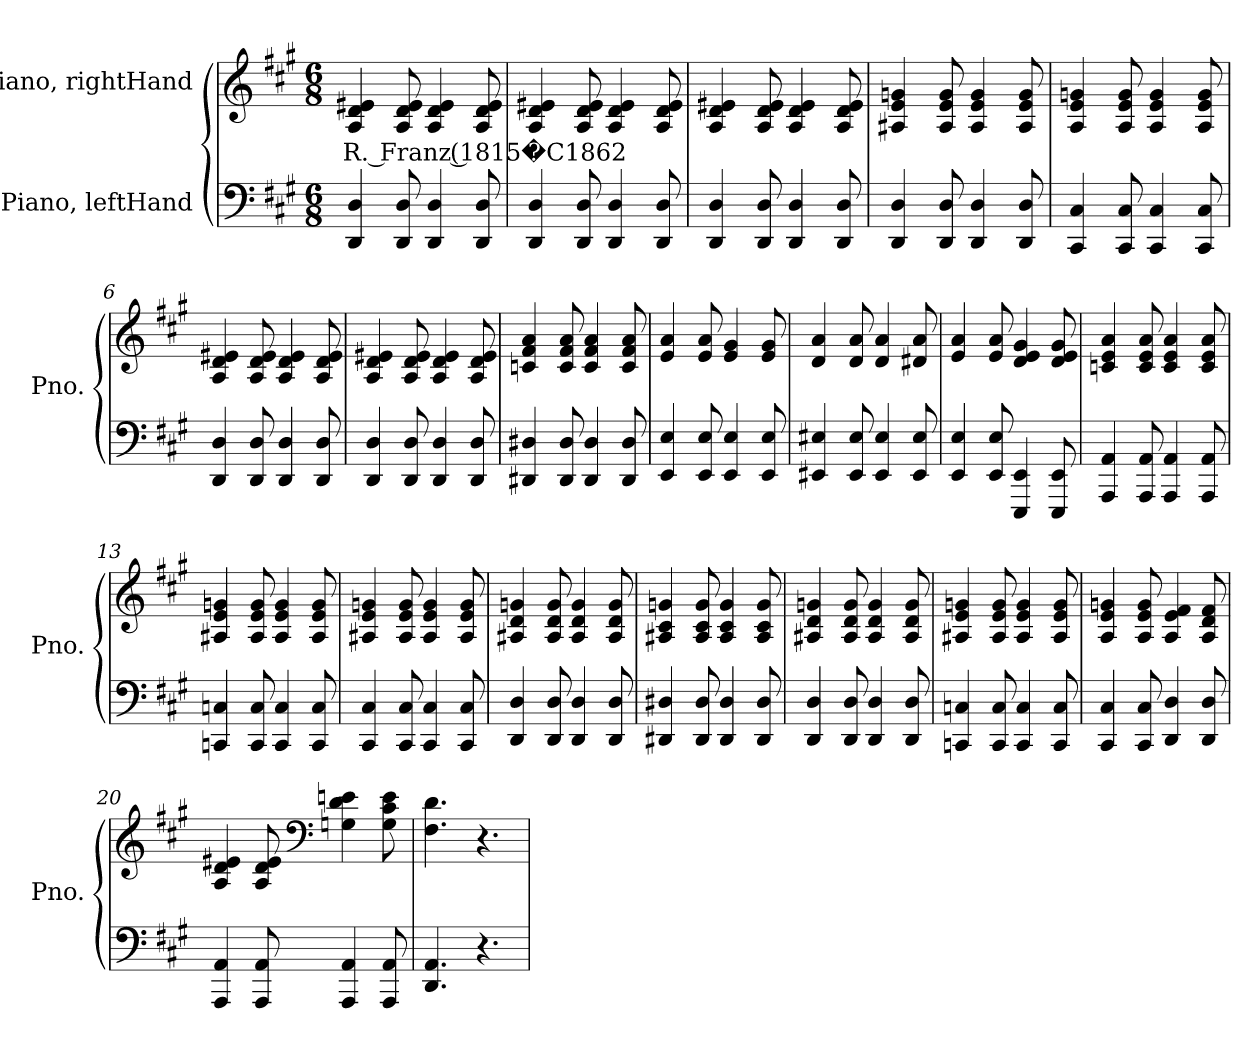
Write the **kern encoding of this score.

**kern	**kern	**text
*part2	*part1	*part1
*staff2	*staff1	*staff1
*I"Piano, leftHand	*I"Piano, rightHand	*
*I'Pno.	*I'Pno.	*
*clefF4	*clefG2	*
*k[f#c#g#]	*k[f#c#g#]	*
*M6/8	*M6/8	*
*MM81	*MM81	*
=1	=1	=1
!	!	!LO:LY:b
4DD/ 4D/	4A/ 4d/ 4e#X/	R. Franz (1815�C1862
8DD/ 8D/	8A/ 8d/ 8e#/	.
4DD/ 4D/	4A/ 4d/ 4e#/	.
8DD/ 8D/	8A/ 8d/ 8e#/	.
=2	=2	=2
4DD/ 4D/	4A/ 4d/ 4e#X/	.
8DD/ 8D/	8A/ 8d/ 8e#/	.
4DD/ 4D/	4A/ 4d/ 4e#/	.
8DD/ 8D/	8A/ 8d/ 8e#/	.
=3	=3	=3
4DD/ 4D/	4A/ 4d/ 4e#X/	.
8DD/ 8D/	8A/ 8d/ 8e#/	.
4DD/ 4D/	4A/ 4d/ 4e#/	.
8DD/ 8D/	8A/ 8d/ 8e#/	.
!!LO:LB:g=z
=4	=4	=4
4DD/ 4D/	4A#X/ 4e/ 4gn/	.
8DD/ 8D/	8A#/ 8e/ 8g/	.
4DD/ 4D/	4A#/ 4e/ 4g/	.
8DD/ 8D/	8A#/ 8e/ 8g/	.
=5	=5	=5
4CC#/ 4C#/	4A/ 4e/ 4gn/	.
8CC#/ 8C#/	8A/ 8e/ 8g/	.
4CC#/ 4C#/	4A/ 4e/ 4g/	.
8CC#/ 8C#/	8A/ 8e/ 8g/	.
=6	=6	=6
4DD/ 4D/	4A/ 4d/ 4e#X/	.
8DD/ 8D/	8A/ 8d/ 8e#/	.
4DD/ 4D/	4A/ 4d/ 4e#/	.
8DD/ 8D/	8A/ 8d/ 8e#/	.
=7	=7	=7
4DD/ 4D/	4A/ 4d/ 4e#X/	.
8DD/ 8D/	8A/ 8d/ 8e#/	.
4DD/ 4D/	4A/ 4d/ 4e#/	.
8DD/ 8D/	8A/ 8d/ 8e#/	.
=8	=8	=8
4DD#X/ 4D#X/	4cn/ 4f#/ 4a/	.
8DD#/ 8D#/	8c/ 8f#/ 8a/	.
4DD#/ 4D#/	4c/ 4f#/ 4a/	.
8DD#/ 8D#/	8c/ 8f#/ 8a/	.
!!LO:LB:g=z
=9	=9	=9
4EE/ 4E/	4e/ 4a/	.
8EE/ 8E/	8e/ 8a/	.
4EE/ 4E/	4e/ 4g#/	.
8EE/ 8E/	8e/ 8g#/	.
=10	=10	=10
4EE#X/ 4E#X/	4d/ 4a/	.
8EE#/ 8E#/	8d/ 8a/	.
4EE#/ 4E#/	4d/ 4a/	.
8EE#/ 8E#/	8d#X/ 8a/	.
=11	=11	=11
4EE/ 4E/	4e/ 4a/	.
8EE/ 8E/	8e/ 8a/	.
4EEE/ 4EE/	4d/ 4e/ 4g#/	.
8EEE/ 8EE/	8d/ 8e/ 8g#/	.
=12	=12	=12
4AAA/ 4AA/	4cn/ 4e/ 4a/	.
8AAA/ 8AA/	8c/ 8e/ 8a/	.
4AAA/ 4AA/	4c/ 4e/ 4a/	.
8AAA/ 8AA/	8c/ 8e/ 8a/	.
=13	=13	=13
4CCn/ 4Cn/	4A#X/ 4e/ 4gn/	.
8CC/ 8C/	8A#/ 8e/ 8g/	.
4CC/ 4C/	4A#/ 4e/ 4g/	.
8CC/ 8C/	8A#/ 8e/ 8g/	.
!!LO:LB:g=z
=14	=14	=14
4CC#/ 4C#/	4A#X/ 4e/ 4gn/	.
8CC#/ 8C#/	8A#/ 8e/ 8g/	.
4CC#/ 4C#/	4A#/ 4e/ 4g/	.
8CC#/ 8C#/	8A#/ 8e/ 8g/	.
=15	=15	=15
4DD/ 4D/	4A#X/ 4d/ 4gn/	.
8DD/ 8D/	8A#/ 8d/ 8g/	.
4DD/ 4D/	4A#/ 4d/ 4g/	.
8DD/ 8D/	8A#/ 8d/ 8g/	.
=16	=16	=16
4DD#X/ 4D#X/	4A#X/ 4c#/ 4gn/	.
8DD#/ 8D#/	8A#/ 8c#/ 8g/	.
4DD#/ 4D#/	4A#/ 4c#/ 4g/	.
8DD#/ 8D#/	8A#/ 8c#/ 8g/	.
=17	=17	=17
4DD/ 4D/	4A#X/ 4d/ 4gn/	.
8DD/ 8D/	8A#/ 8d/ 8g/	.
4DD/ 4D/	4A#/ 4d/ 4g/	.
8DD/ 8D/	8A#/ 8d/ 8g/	.
=18	=18	=18
4CCn/ 4Cn/	4A#X/ 4e/ 4gn/	.
8CC/ 8C/	8A#/ 8e/ 8g/	.
4CC/ 4C/	4A#/ 4e/ 4g/	.
8CC/ 8C/	8A#/ 8e/ 8g/	.
!!LO:LB:g=z
=19	=19	=19
4CC#/ 4C#/	4A/ 4e/ 4gn/	.
8CC#/ 8C#/	8A/ 8e/ 8g/	.
4DD/ 4D/	4A/ 4e/ 4f#/	.
8DD/ 8D/	8A/ 8d/ 8f#/	.
=20	=20	=20
4AAA/ 4AA/	4A/ 4d/ 4e#X/	.
8AAA/ 8AA/	8A/ 8d/ 8e#/	.
*	*clefF4	*
4AAA/ 4AA/	4Gn\ 4d\ 4en\	.
8AAA/ 8AA/	8G\ 8c#\ 8e\	.
=21	=21	=21
4.DD/ 4.AA/	4.F#\ 4.d\	.
4.r	4.r	.
=	=	=
*-	*-	*-
